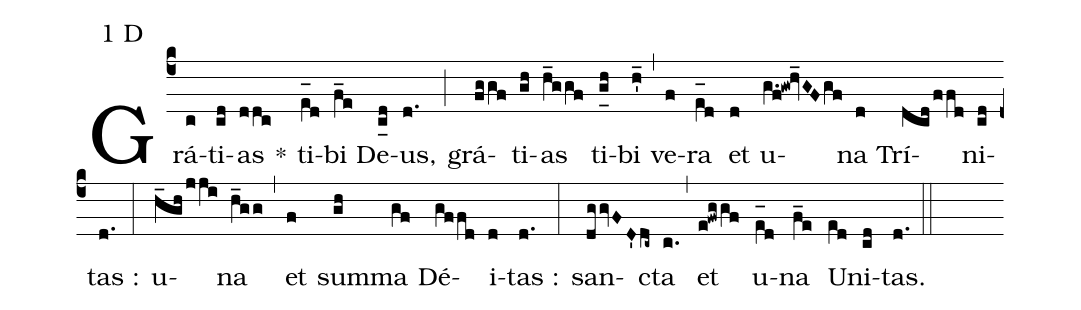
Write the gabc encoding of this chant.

mode:1 D;
%%
(c4) Grá(c)ti(cd)as(ddc) *() ti(e_[oh:h][ll:1]d)bi(f_e) De(c_[ll:1]d)us,(d.) (;) grá(fggf)ti(gh)as(h_ggf) ti(g_[uh:l]h)bi(h'_) (,) ve(f)ra(e_[oh:h][ll:1]d) et(d) u(g.f!gw!hv_GFgf)na(d) Trí(dcdffd)ni(cd)tas :(d.) (:) u(h_ghjji)na(h_gg) (,) et(f) sum(gh)ma(gf) Dé(gffd)i(d)tas :(d.) (:) san(dggvFD'dc~)cta(c.) (,) et(e!fwggf) u(e_[oh:h][ll:1]d)na(f_e) U(e[ll:1]d)ni(cd)tas.(d.) (::)
